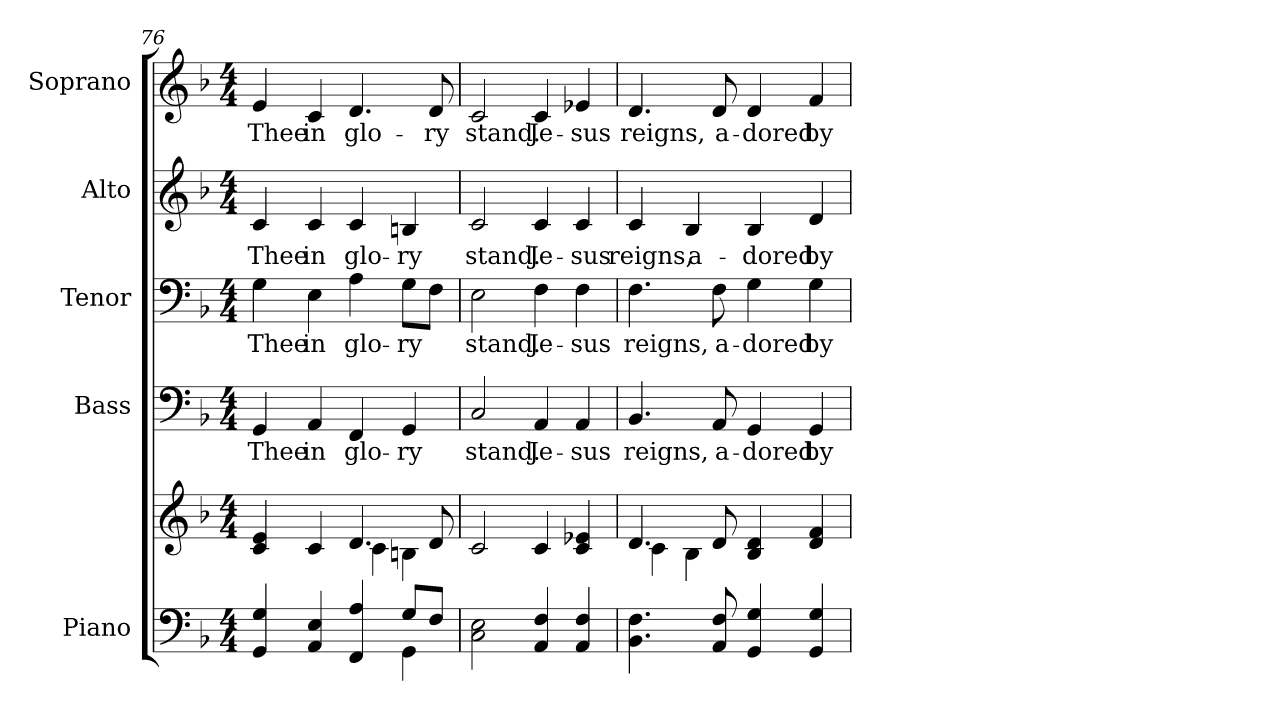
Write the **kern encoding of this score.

**kern	**kern	**kern	**text	**kern	**text	**kern	**text	**kern	**text
*part5	*part5	*part4	*part4	*part3	*part3	*part2	*part2	*part1	*part1
*staff6	*staff5	*staff4	*staff4	*staff3	*staff3	*staff2	*staff2	*staff1	*staff1
*I"Piano	*	*I"Bass	*	*I"Tenor	*	*I"Alto	*	*I"Soprano	*
*I'Pno.	*	*I'B.	*	*I'T.	*	*I'A.	*	*I'S.	*
*clefF4	*clefG2	*clefF4	*	*clefF4	*	*clefG2	*	*clefG2	*
*k[b-]	*k[b-]	*k[b-]	*	*k[b-]	*	*k[b-]	*	*k[b-]	*
*d:	*d:	*d:	*	*d:	*	*d:	*	*d:	*
*M4/4	*M4/4	*M4/4	*	*M4/4	*	*M4/4	*	*M4/4	*
=76	=76	=76	=76	=76	=76	=76	=76	=76	=76
*^	*^	*	*	*	*	*	*	*	*
!	!	!	!	!	!LO:LY:b:color=#000000	!	!	!	!	!	!
!	!	!	!	!	!	!	!LO:LY:b:color=#000000	!	!	!	!
!	!	!	!	!	!	!	!	!	!LO:LY:b:color=#000000	!	!
!	!	!	!	!	!	!	!	!	!	!	!LO:LY:b:color=#000000
4GGi/ 4Gi	2ryy	4ci/ 4ei	2ryy	4GGi/	Thee	4Gi\	Thee	4ci/	Thee	4ei/	Thee
!	!	!	!	!	!LO:LY:b:color=#000000	!	!	!	!	!	!
!	!	!	!	!	!	!	!LO:LY:b:color=#000000	!	!	!	!
!	!	!	!	!	!	!	!	!	!LO:LY:b:color=#000000	!	!
!	!	!	!	!	!	!	!	!	!	!	!LO:LY:b:color=#000000
4AAi/ 4Ei	.	4ci/	.	4AAi/	in	4Ei\	in	4ci/	in	4ci/	in
!	!	!	!	!	!LO:LY:b:color=#000000	!	!	!	!	!	!
!	!	!	!	!	!	!	!LO:LY:b:color=#000000	!	!	!	!
!	!	!	!	!	!	!	!	!	!LO:LY:b:color=#000000	!	!
!	!	!	!	!	!	!	!	!	!	!	!LO:LY:b:color=#000000
4FFi/ 4Ai	4ryy	4.di/	4ci\	4FFi/	glo-	4Ai\	glo-	4ci/	glo-	4.di/	glo-
!	!	!	!	!	!LO:LY:b:color=#000000	!	!	!	!	!	!
!	!	!	!	!	!	!	!LO:LY:b:color=#000000	!	!	!	!
!	!	!	!	!	!	!	!	!	!LO:LY:b:color=#000000	!	!
8Gi/L	4GGi\	.	4Bni\	4GGi/	-ry	8Gi\L	-ry	4Bni/	-ry	.	.
!	!	!	!	!	!	!	!	!	!	!	!LO:LY:b:color=#000000
8Fi/J	.	8di/	.	.	.	8Fi\J	.	.	.	8di/	-ry
*v	*v	*	*	*	*	*	*	*	*	*	*
*	*v	*v	*	*	*	*	*	*	*	*
=77	=77	=77	=77	=77	=77	=77	=77	=77	=77
!	!	!	!LO:LY:b:color=#000000	!	!	!	!	!	!
!	!	!	!	!	!LO:LY:b:color=#000000	!	!	!	!
!	!	!	!	!	!	!	!LO:LY:b:color=#000000	!	!
!	!	!	!	!	!	!	!	!	!LO:LY:b:color=#000000
2Ci\ 2Ei	2ci/	2Ci/	stand.	2Ei\	stand.	2ci/	stand.	2ci/	stand.
!	!	!	!LO:LY:b:color=#000000	!	!	!	!	!	!
!	!	!	!	!	!LO:LY:b:color=#000000	!	!	!	!
!	!	!	!	!	!	!	!LO:LY:b:color=#000000	!	!
!	!	!	!	!	!	!	!	!	!LO:LY:b:color=#000000
4AAi/ 4Fi	4ci/	4AAi/	Je-	4Fi\	Je-	4ci/	Je-	4ci/	Je-
!	!	!	!LO:LY:b:color=#000000	!	!	!	!	!	!
!	!	!	!	!	!LO:LY:b:color=#000000	!	!	!	!
!	!	!	!	!	!	!	!LO:LY:b:color=#000000	!	!
!	!	!	!	!	!	!	!	!	!LO:LY:b:color=#000000
4AAi/ 4Fi	4ci/ 4e-Xi	4AAi/	-sus	4Fi\	-sus	4ci/	-sus	4e-Xi/	-sus
=78	=78	=78	=78	=78	=78	=78	=78	=78	=78
*	*^	*	*	*	*	*	*	*	*
!	!	!	!	!LO:LY:b:color=#000000	!	!	!	!	!	!
!	!	!	!	!	!	!LO:LY:b:color=#000000	!	!	!	!
!	!	!	!	!	!	!	!	!LO:LY:b:color=#000000	!	!
!	!	!	!	!	!	!	!	!	!	!LO:LY:b:color=#000000
4.BB-i\ 4.Fi	4.di/	4ci\	4.BB-i/	reigns,	4.Fi\	reigns,	4ci/	reigns,	4.di/	reigns,
!	!	!	!	!	!	!	!	!LO:LY:b:color=#000000	!	!
.	.	4B-i\	.	.	.	.	4B-i/	a-	.	.
!	!	!	!	!LO:LY:b:color=#000000	!	!	!	!	!	!
!	!	!	!	!	!	!LO:LY:b:color=#000000	!	!	!	!
!	!	!	!	!	!	!	!	!	!	!LO:LY:b:color=#000000
8AAi/ 8Fi	8di/	.	8AAi/	a-	8Fi\	a-	.	.	8di/	a-
!	!	!	!	!LO:LY:b:color=#000000	!	!	!	!	!	!
!	!	!	!	!	!	!LO:LY:b:color=#000000	!	!	!	!
!	!	!	!	!	!	!	!	!LO:LY:b:color=#000000	!	!
!	!	!	!	!	!	!	!	!	!	!LO:LY:b:color=#000000
4GGi/ 4Gi	4B-i/ 4di	2ryy	4GGi/	-dored	4Gi\	-dored	4B-i/	-dored	4di/	-dored
!	!	!	!	!LO:LY:b:color=#000000	!	!	!	!	!	!
!	!	!	!	!	!	!LO:LY:b:color=#000000	!	!	!	!
!	!	!	!	!	!	!	!	!LO:LY:b:color=#000000	!	!
!	!	!	!	!	!	!	!	!	!	!LO:LY:b:color=#000000
4GGi/ 4Gi	4di/ 4fi	.	4GGi/	by	4Gi\	by	4di/	by	4fi/	by
*	*v	*v	*	*	*	*	*	*	*	*
=	=	=	=	=	=	=	=	=	=
*-	*-	*-	*-	*-	*-	*-	*-	*-	*-
